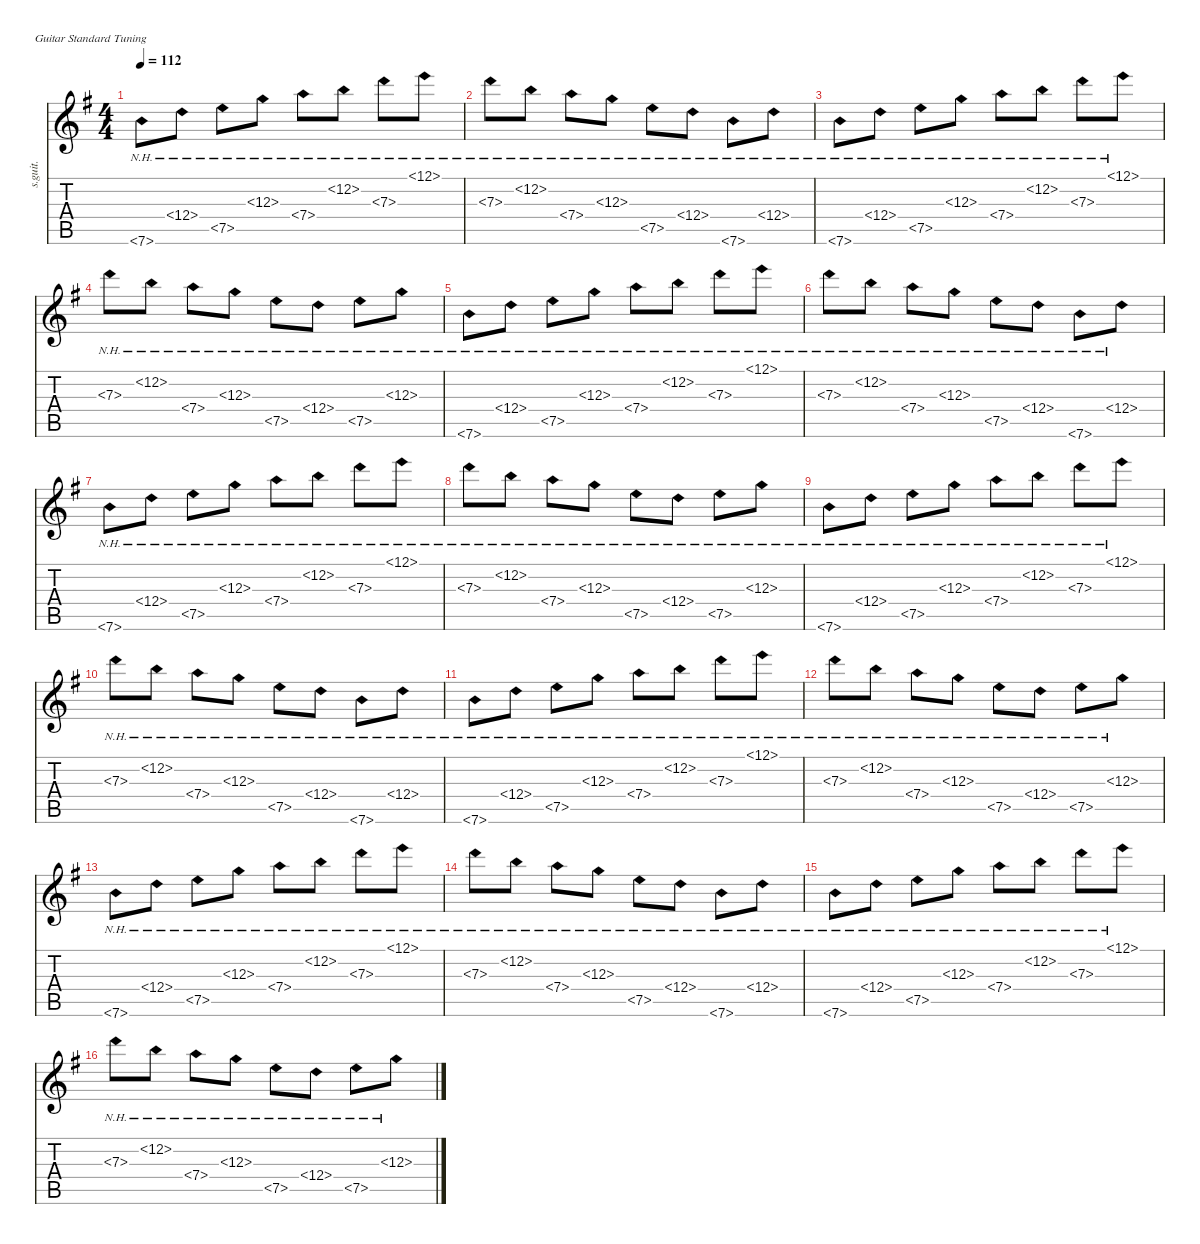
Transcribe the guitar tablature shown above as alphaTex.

\defaultSystemsLayout 4
\hideDynamics
\bracketExtendMode nobrackets
\otherSystemsTrackNameOrientation horizontal
\track ("Steel Guitar" "s.guit.") {instrument acousticguitarsteel}
\staff {score tabs}
\tuning (E4 B3 G3 D3 A2 E2)
\ts (4 4)
\tempo 112
\clef g2
\ks g
7.6{nh acc forcenatural}.8{dy mf instrument acousticguitarsteel beam Down} 12.4{nh acc forcenatural}.8{beam Down} 7.5{nh acc forcenatural}.8{beam Down} 12.3{nh acc forcenatural}.8{beam Down} 7.4{nh acc forcenatural}.8{beam Down} 12.2{nh acc forcenatural}.8{beam Down} 7.3{nh acc forcenatural}.8{beam Down} 12.1{nh acc forcenatural}.8{beam Down} |
7.3{nh acc forcenatural}.8{beam Down} 12.2{nh acc forcenatural}.8{beam Down} 7.4{nh acc forcenatural}.8{beam Down} 12.3{nh acc forcenatural}.8{beam Down} 7.5{nh acc forcenatural}.8{beam Down} 12.4{nh acc forcenatural}.8{beam Down} 7.6{nh acc forcenatural}.8{beam Down} 12.4{nh acc forcenatural}.8{beam Down} |
7.6{nh acc forcenatural}.8{beam Down} 12.4{nh acc forcenatural}.8{beam Down} 7.5{nh acc forcenatural}.8{beam Down} 12.3{nh acc forcenatural}.8{beam Down} 7.4{nh acc forcenatural}.8{beam Down} 12.2{nh acc forcenatural}.8{beam Down} 7.3{nh acc forcenatural}.8{beam Down} 12.1{nh acc forcenatural}.8{beam Down} |
7.3{nh acc forcenatural}.8{beam Down} 12.2{nh acc forcenatural}.8{beam Down} 7.4{nh acc forcenatural}.8{beam Down} 12.3{nh acc forcenatural}.8{beam Down} 7.5{nh acc forcenatural}.8{beam Down} 12.4{nh acc forcenatural}.8{beam Down} 7.5{nh acc forcenatural}.8{beam Down} 12.3{nh acc forcenatural}.8{beam Down} |
7.6{nh acc forcenatural}.8{beam Down} 12.4{nh acc forcenatural}.8{beam Down} 7.5{nh acc forcenatural}.8{beam Down} 12.3{nh acc forcenatural}.8{beam Down} 7.4{nh acc forcenatural}.8{beam Down} 12.2{nh acc forcenatural}.8{beam Down} 7.3{nh acc forcenatural}.8{beam Down} 12.1{nh acc forcenatural}.8{beam Down} |
7.3{nh acc forcenatural}.8{beam Down} 12.2{nh acc forcenatural}.8{beam Down} 7.4{nh acc forcenatural}.8{beam Down} 12.3{nh acc forcenatural}.8{beam Down} 7.5{nh acc forcenatural}.8{beam Down} 12.4{nh acc forcenatural}.8{beam Down} 7.6{nh acc forcenatural}.8{beam Down} 12.4{nh acc forcenatural}.8{beam Down} |
7.6{nh acc forcenatural}.8{beam Down} 12.4{nh acc forcenatural}.8{beam Down} 7.5{nh acc forcenatural}.8{beam Down} 12.3{nh acc forcenatural}.8{beam Down} 7.4{nh acc forcenatural}.8{beam Down} 12.2{nh acc forcenatural}.8{beam Down} 7.3{nh acc forcenatural}.8{beam Down} 12.1{nh acc forcenatural}.8{beam Down} |
7.3{nh acc forcenatural}.8{beam Down} 12.2{nh acc forcenatural}.8{beam Down} 7.4{nh acc forcenatural}.8{beam Down} 12.3{nh acc forcenatural}.8{beam Down} 7.5{nh acc forcenatural}.8{beam Down} 12.4{nh acc forcenatural}.8{beam Down} 7.5{nh acc forcenatural}.8{beam Down} 12.3{nh acc forcenatural}.8{beam Down} |
7.6{nh acc forcenatural}.8{beam Down} 12.4{nh acc forcenatural}.8{beam Down} 7.5{nh acc forcenatural}.8{beam Down} 12.3{nh acc forcenatural}.8{beam Down} 7.4{nh acc forcenatural}.8{beam Down} 12.2{nh acc forcenatural}.8{beam Down} 7.3{nh acc forcenatural}.8{beam Down} 12.1{nh acc forcenatural}.8{beam Down} |
7.3{nh acc forcenatural}.8{beam Down} 12.2{nh acc forcenatural}.8{beam Down} 7.4{nh acc forcenatural}.8{beam Down} 12.3{nh acc forcenatural}.8{beam Down} 7.5{nh acc forcenatural}.8{beam Down} 12.4{nh acc forcenatural}.8{beam Down} 7.6{nh acc forcenatural}.8{beam Down} 12.4{nh acc forcenatural}.8{beam Down} |
7.6{nh acc forcenatural}.8{beam Down} 12.4{nh acc forcenatural}.8{beam Down} 7.5{nh acc forcenatural}.8{beam Down} 12.3{nh acc forcenatural}.8{beam Down} 7.4{nh acc forcenatural}.8{beam Down} 12.2{nh acc forcenatural}.8{beam Down} 7.3{nh acc forcenatural}.8{beam Down} 12.1{nh acc forcenatural}.8{beam Down} |
7.3{nh acc forcenatural}.8{beam Down} 12.2{nh acc forcenatural}.8{beam Down} 7.4{nh acc forcenatural}.8{beam Down} 12.3{nh acc forcenatural}.8{beam Down} 7.5{nh acc forcenatural}.8{beam Down} 12.4{nh acc forcenatural}.8{beam Down} 7.5{nh acc forcenatural}.8{beam Down} 12.3{nh acc forcenatural}.8{beam Down} |
7.6{nh acc forcenatural}.8{beam Down} 12.4{nh acc forcenatural}.8{beam Down} 7.5{nh acc forcenatural}.8{beam Down} 12.3{nh acc forcenatural}.8{beam Down} 7.4{nh acc forcenatural}.8{beam Down} 12.2{nh acc forcenatural}.8{beam Down} 7.3{nh acc forcenatural}.8{beam Down} 12.1{nh acc forcenatural}.8{beam Down} |
7.3{nh acc forcenatural}.8{beam Down} 12.2{nh acc forcenatural}.8{beam Down} 7.4{nh acc forcenatural}.8{beam Down} 12.3{nh acc forcenatural}.8{beam Down} 7.5{nh acc forcenatural}.8{beam Down} 12.4{nh acc forcenatural}.8{beam Down} 7.6{nh acc forcenatural}.8{beam Down} 12.4{nh acc forcenatural}.8{beam Down} |
7.6{nh acc forcenatural}.8{beam Down} 12.4{nh acc forcenatural}.8{beam Down} 7.5{nh acc forcenatural}.8{beam Down} 12.3{nh acc forcenatural}.8{beam Down} 7.4{nh acc forcenatural}.8{beam Down} 12.2{nh acc forcenatural}.8{beam Down} 7.3{nh acc forcenatural}.8{beam Down} 12.1{nh acc forcenatural}.8{beam Down} |
7.3{nh acc forcenatural}.8{beam Down} 12.2{nh acc forcenatural}.8{beam Down} 7.4{nh acc forcenatural}.8{beam Down} 12.3{nh acc forcenatural}.8{beam Down} 7.5{nh acc forcenatural}.8{beam Down} 12.4{nh acc forcenatural}.8{beam Down} 7.5{nh acc forcenatural}.8{beam Down} 12.3{nh acc forcenatural}.8{beam Down}
